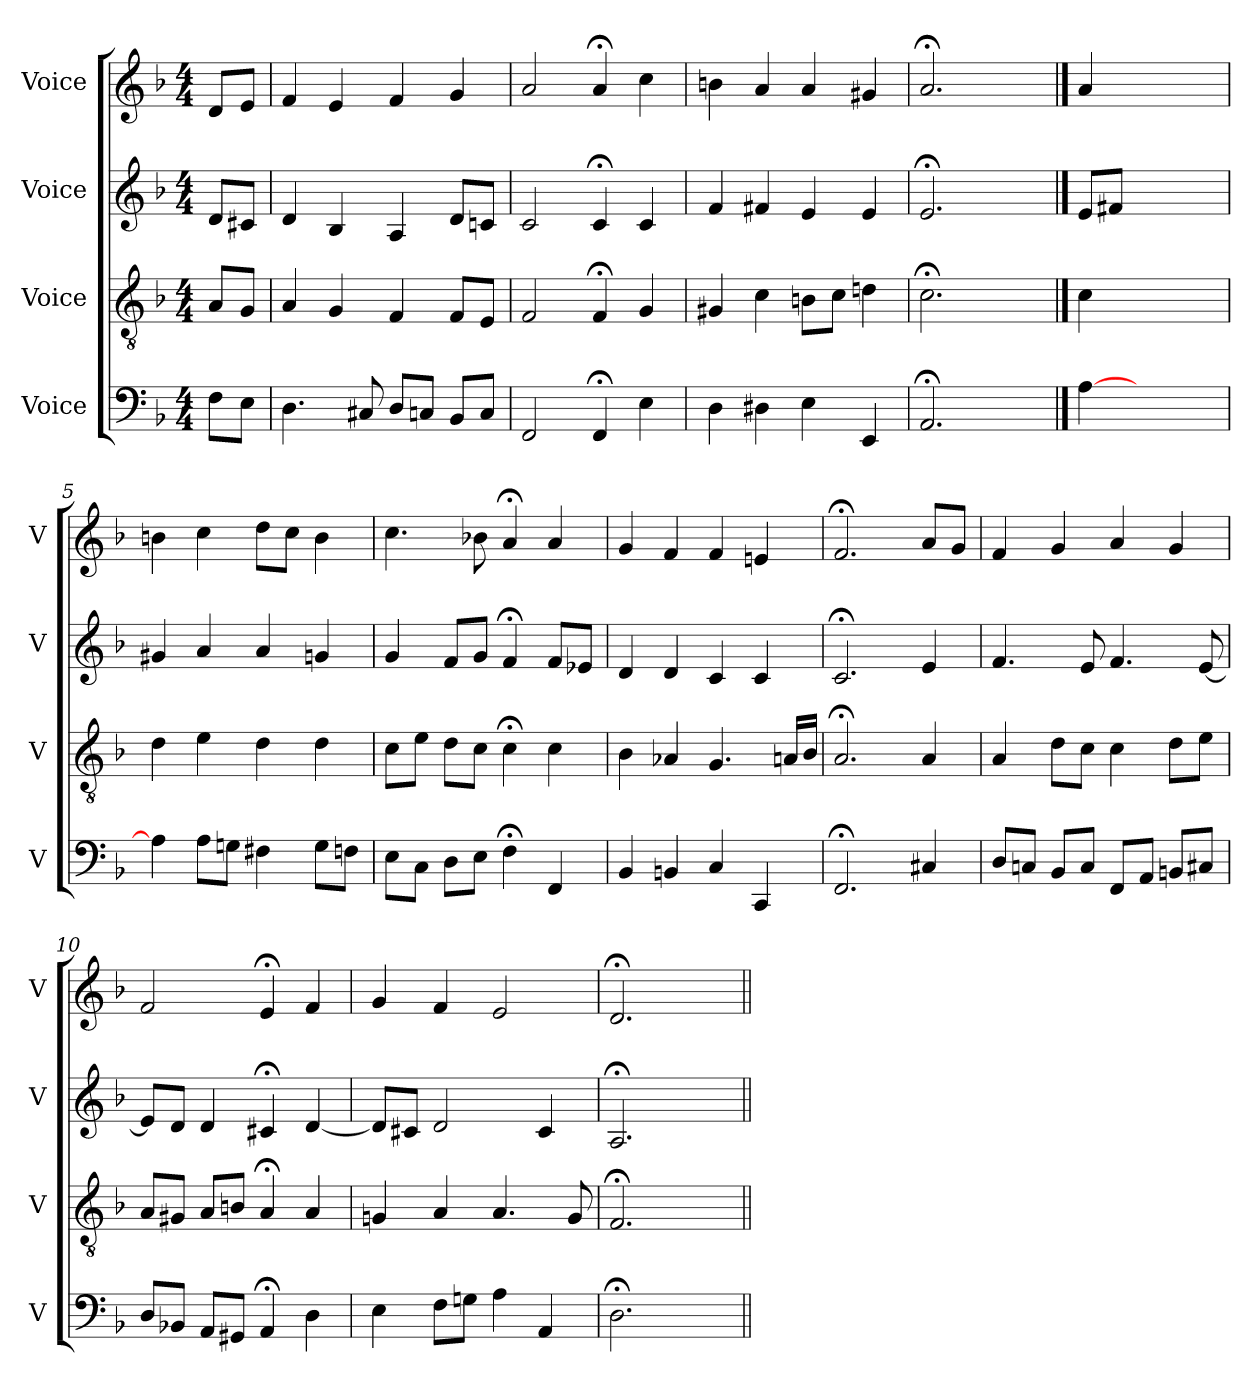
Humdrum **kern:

**kern	**kern	**kern	**kern
*part4	*part3	*part2	*part1
*staff4	*staff3	*staff2	*staff1
*I"Voice	*I"Voice	*I"Voice	*I"Voice
*I'V	*I'V	*I'V	*I'V
*clefF4	*clefGv2	*clefG2	*clefG2
*k[b-]	*k[b-]	*k[b-]	*k[b-]
*M4/4	*M4/4	*M4/4	*M4/4
*MM100	*MM100	*MM100	*MM100
=	=	=	=
8F\L	8A/L	8d/L	8d/L
8E\J	8G/J	8c#X/J	8e/J
=1	=1	=1	=1
4.D\	4A/	4d/	4f/
.	4G/	4B-/	4e/
8C#X/	.	.	.
8D/L	4F/	4A/	4f/
8Cn/J	.	.	.
8BB-/L	8F/L	8d/L	4g/
8C/J	8E/J	8cn/J	.
=2	=2	=2	=2
2FF/	2F/	2c/	2a/
4FF;/	4F;/	4c;/	4a;/
4E\	4G/	4c/	4cc\
=3	=3	=3	=3
4D\	4G#X/	4f/	4bn\
4D#X\	4c\	4f#X/	4a/
4E\	8Bn\L	4e/	4a/
.	8c\J	.	.
4EE/	4dn\	4e/	4g#X/
=4	=4	=4	=4
2.AA;/	2.c;\	2.e;/	2.a;/
4ryy	4ryy	4ryy	4ryy
==	==	==	==
[4A\	4c\	8e/L	4a/
.	.	8f#X/J	.
2.ryy	2.ryy	2.ryy	2.ryy
!!LO:LB:g=z
=5	=5	=5	=5
4A\]	4d\	4g#X/	4bn\
8A\L	4e\	4a/	4cc\
8Gn\J	.	.	.
4F#X\	4d\	4a/	8dd\L
.	.	.	8cc\J
8G\L	4d\	4gn/	4b\
8Fn\J	.	.	.
=6	=6	=6	=6
8E\L	8c\L	4g/	4.cc\
8C\J	8e\J	.	.
8D\L	8d\L	8f/L	.
8E\J	8c\J	8g/J	8b-X\
4F;\	4c;\	4f;/	4a;/
4FF/	4c\	8f/L	4a/
.	.	8e-X/J	.
=7	=7	=7	=7
4BB-/	4B-\	4d/	4g/
4BBn/	4A-X/	4d/	4f/
4C/	4.G/	4c/	4f/
4CC/	.	4c/	4en/
.	16An/LL	.	.
.	16B-/JJ	.	.
=8	=8	=8	=8
2.FF;/	2.A;/	2.c;/	2.f;/
4C#X/	4A/	4e/	8a/L
.	.	.	8g/J
!!LO:LB:g=z
=9	=9	=9	=9
8D/L	4A/	4.f/	4f/
8Cn/J	.	.	.
8BB-/L	8d\L	.	4g/
8C/J	8c\J	8e/	.
8FF/L	4c\	4.f/	4a/
8AA/J	.	.	.
8BBn/L	8d\L	.	4g/
8C#X/J	8e\J	[8e/	.
=10	=10	=10	=10
8D/L	8A/L	8e/L]	2f/
8BB-X/J	8G#X/J	8d/J	.
8AA/L	8A/L	4d/	.
8GG#X/J	8Bn/J	.	.
4AA;/	4A;/	4c#X;/	4e;/
4D\	4A/	[4d/	4f/
=11	=11	=11	=11
4E\	4Gn/	8d/L]	4g/
.	.	8c#X/J	.
8F\L	4A/	2d/	4f/
8Gn\J	.	.	.
4A\	4.A/	.	2e/
4AA/	.	4c#/	.
.	8G/	.	.
=12	=12	=12	=12
2.D;\	2.F;/	2.A;/	2.d;/
4ryy	4ryy	4ryy	4ryy
=||	=||	=||	=||
*-	*-	*-	*-
